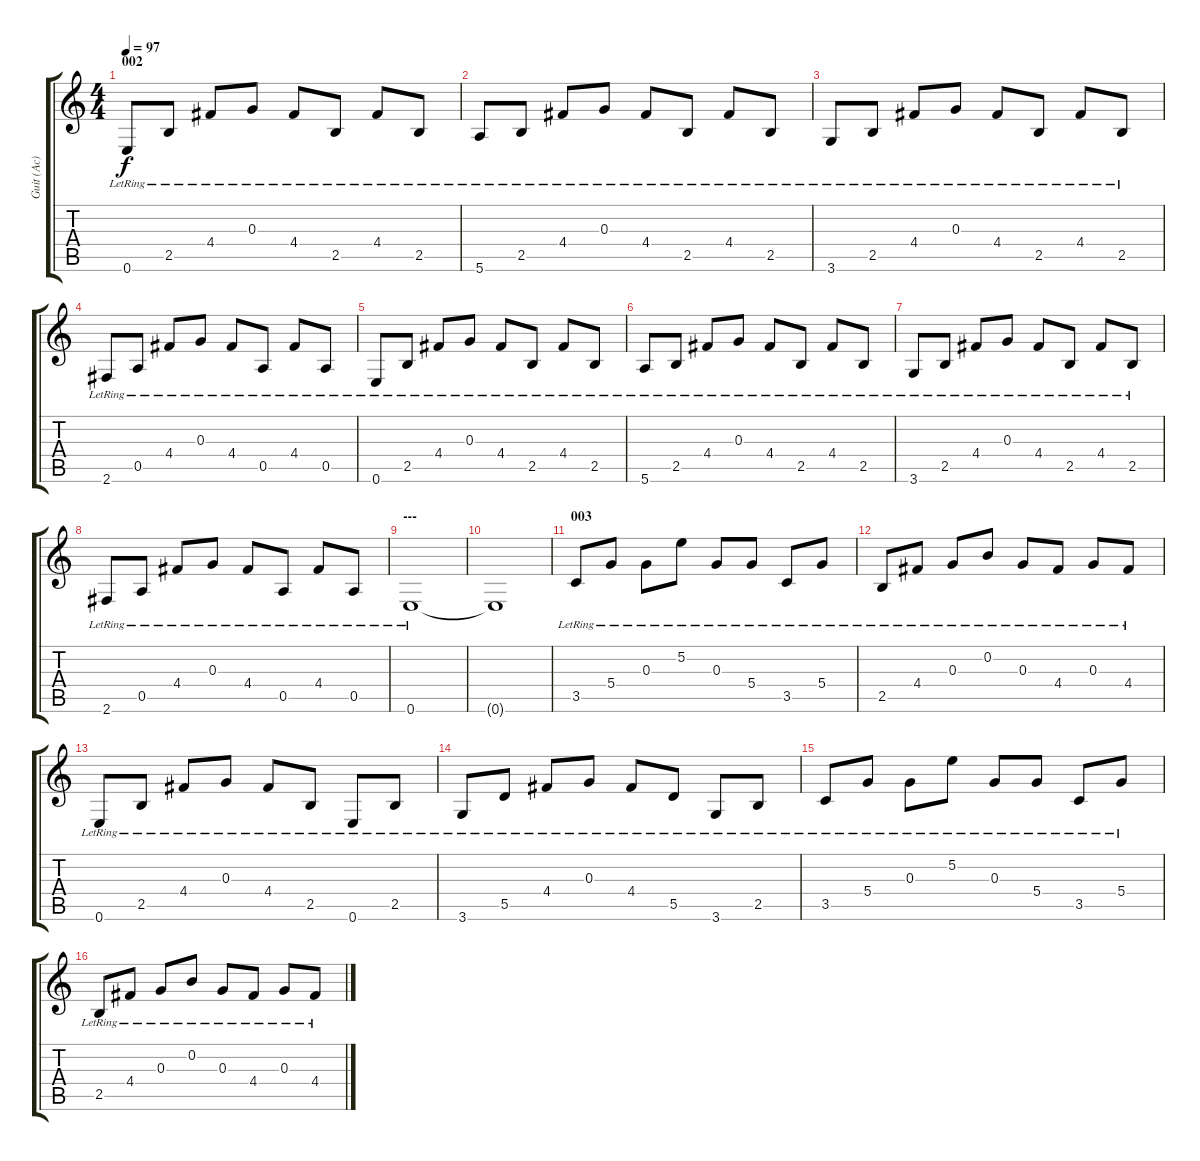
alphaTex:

\track ("Guit (Ac)" "Guit (Ac)") {instrument acousticguitarsteel}
\staff {score tabs}
\tuning (E4 B3 G3 D3 A2 E2) {hide}
\ts (4 4)
\section ("" "002")
\tempo 97
\clef g2
\ks c
0.6{lr}.8{dy f} 2.5{lr}.8 4.4{lr}.8 0.3{lr}.8 4.4{lr}.8 2.5{lr}.8 4.4{lr}.8 2.5{lr}.8 |
5.6{lr}.8 2.5{lr}.8 4.4{lr}.8 0.3{lr}.8 4.4{lr}.8 2.5{lr}.8 4.4{lr}.8 2.5{lr}.8 |
3.6{lr}.8 2.5{lr}.8 4.4{lr}.8 0.3{lr}.8 4.4{lr}.8 2.5{lr}.8 4.4{lr}.8 2.5{lr}.8 |
2.6{lr}.8 0.5{lr}.8 4.4{lr}.8 0.3{lr}.8 4.4{lr}.8 0.5{lr}.8 4.4{lr}.8 0.5{lr}.8 |
0.6{lr}.8 2.5{lr}.8 4.4{lr}.8 0.3{lr}.8 4.4{lr}.8 2.5{lr}.8 4.4{lr}.8 2.5{lr}.8 |
5.6{lr}.8 2.5{lr}.8 4.4{lr}.8 0.3{lr}.8 4.4{lr}.8 2.5{lr}.8 4.4{lr}.8 2.5{lr}.8 |
3.6{lr}.8 2.5{lr}.8 4.4{lr}.8 0.3{lr}.8 4.4{lr}.8 2.5{lr}.8 4.4{lr}.8 2.5{lr}.8 |
2.6{lr}.8 0.5{lr}.8 4.4{lr}.8 0.3{lr}.8 4.4{lr}.8 0.5{lr}.8 4.4{lr}.8 0.5{lr}.8 |
\section ("" "---")
0.6{lr}.1 |
0.6{t}.1 |
\section ("" "003")
3.5{lr}.8 5.4{lr}.8 0.3{lr}.8 5.2{lr}.8 0.3{lr}.8 5.4{lr}.8 3.5{lr}.8 5.4{lr}.8 |
2.5{lr}.8 4.4{lr}.8 0.3{lr}.8 0.2{lr}.8 0.3{lr}.8 4.4{lr}.8 0.3{lr}.8 4.4{lr}.8 |
0.6{lr}.8 2.5{lr}.8 4.4{lr}.8 0.3{lr}.8 4.4{lr}.8 2.5{lr}.8 0.6{lr}.8 2.5{lr}.8 |
3.6{lr}.8 5.5{lr}.8 4.4{lr}.8 0.3{lr}.8 4.4{lr}.8 5.5{lr}.8 3.6{lr}.8 2.5{lr}.8 |
3.5{lr}.8 5.4{lr}.8 0.3{lr}.8 5.2{lr}.8 0.3{lr}.8 5.4{lr}.8 3.5{lr}.8 5.4{lr}.8 |
2.5{lr}.8 4.4{lr}.8 0.3{lr}.8 0.2{lr}.8 0.3{lr}.8 4.4{lr}.8 0.3{lr}.8 4.4{lr}.8
